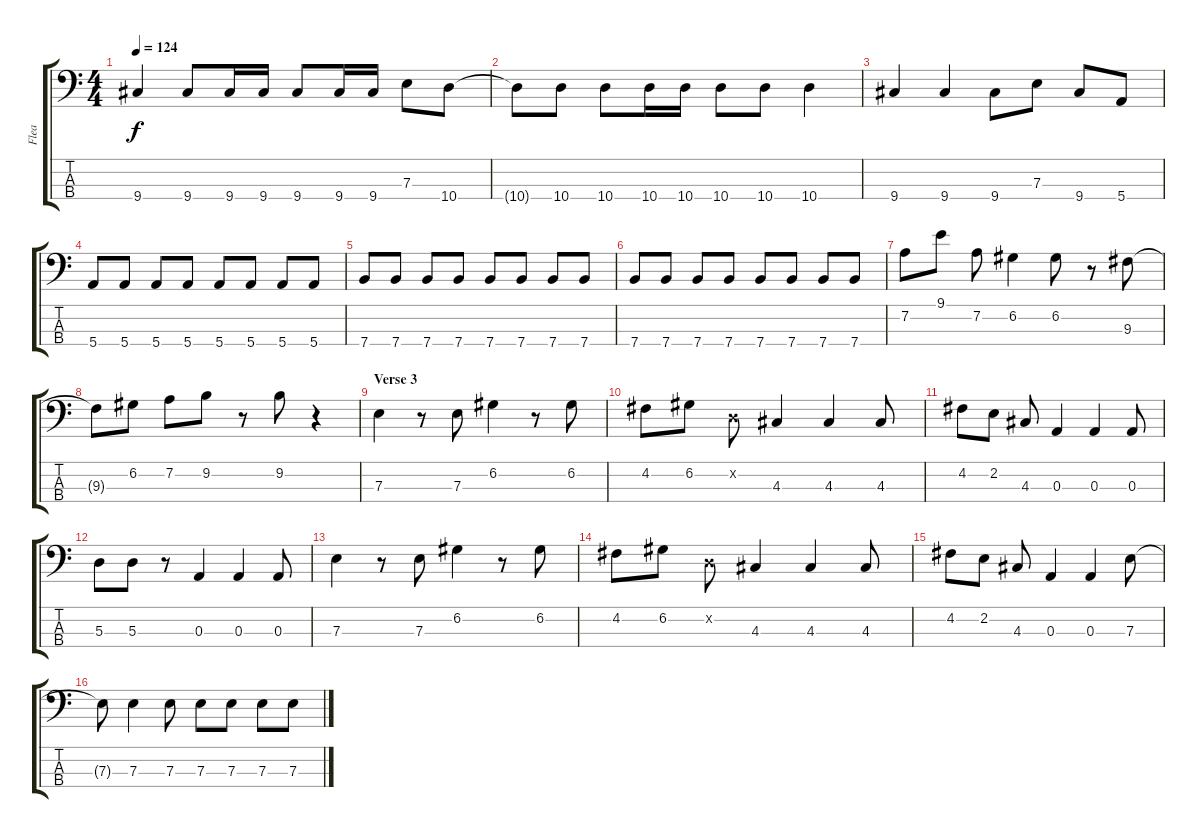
\track ("Flea" "Flea") {instrument electricbassfinger}
\staff {score tabs}
\tuning (G2 D2 A1 E1) {hide}
\ts (4 4)
\tempo 124
\clef f4
\ks c
9.4.4{dy f} 9.4.8 9.4.16 9.4.16 9.4.8 9.4.16 9.4.16 7.3.8 10.4.8 |
10.4{t}.8 10.4.8 10.4.8 10.4.16 10.4.16 10.4.8 10.4.8 10.4.4 |
9.4.4 9.4.4 9.4.8 7.3.8 9.4.8 5.4.8 |
5.4.8 5.4.8 5.4.8 5.4.8 5.4.8 5.4.8 5.4.8 5.4.8 |
7.4.8 7.4.8 7.4.8 7.4.8 7.4.8 7.4.8 7.4.8 7.4.8 |
7.4.8 7.4.8 7.4.8 7.4.8 7.4.8 7.4.8 7.4.8 7.4.8 |
7.2.8 9.1.8 7.2.8 6.2.4 6.2.8 r.8 9.3.8 |
9.3{t}.8 6.2.8 7.2.8 9.2.8 r.8 9.2.8 r.4 |
\section ("" "Verse 3")
7.3.4 r.8 7.3.8 6.2.4 r.8 6.2.8 |
4.2.8 6.2.8 0.2{x}.8 4.3.4 4.3.4 4.3.8 |
4.2.8 2.2.8 4.3.8 0.3.4 0.3.4 0.3.8 |
5.3.8 5.3.8 r.8 0.3.4 0.3.4 0.3.8 |
7.3.4 r.8 7.3.8 6.2.4 r.8 6.2.8 |
4.2.8 6.2.8 0.2{x}.8 4.3.4 4.3.4 4.3.8 |
4.2.8 2.2.8 4.3.8 0.3.4 0.3.4 7.3.8 |
7.3{t}.8 7.3.4 7.3.8 7.3.8 7.3.8 7.3.8 7.3.8
